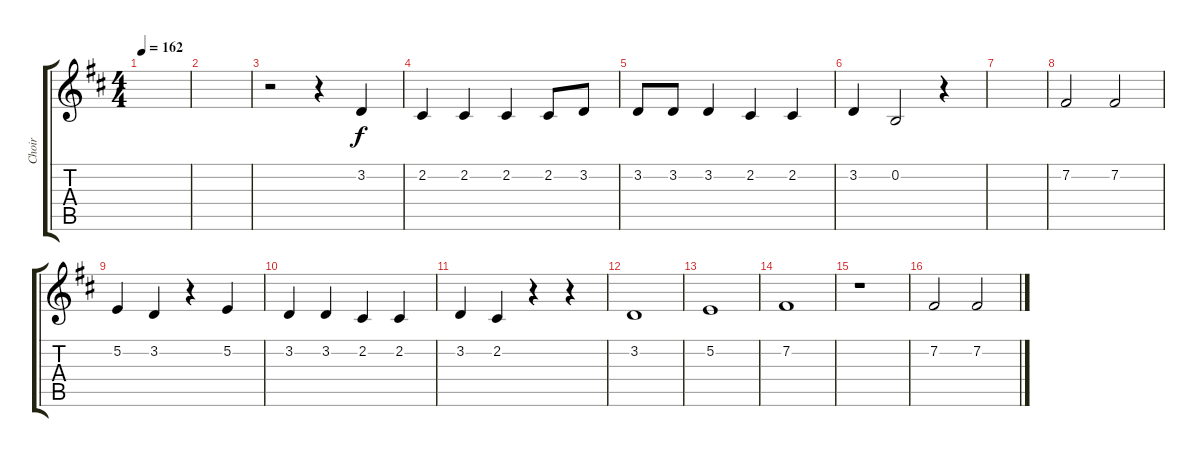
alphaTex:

\track ("Choir" "Choir") {instrument choiraahs}
\staff {score tabs}
\tuning (E4 B3 G3 D3 A2 E2) {hide}
\ts (4 4)
\tempo 162
\clef g2
\ks d
|
|
r.2 r.4 3.2.4 |
2.2.4 2.2.4 2.2.4 2.2.8 3.2.8 |
3.2.8 3.2.8 3.2.4 2.2.4 2.2.4 |
3.2.4 0.2.2 r.4 |
|
7.2.2 7.2.2 |
5.2.4 3.2.4 r.4 5.2.4 |
3.2.4 3.2.4 2.2.4 2.2.4 |
3.2.4 2.2.4 r.4 r.4 |
3.2.1 |
5.2.1 |
7.2.1 |
r.1 |
7.2.2 7.2.2
